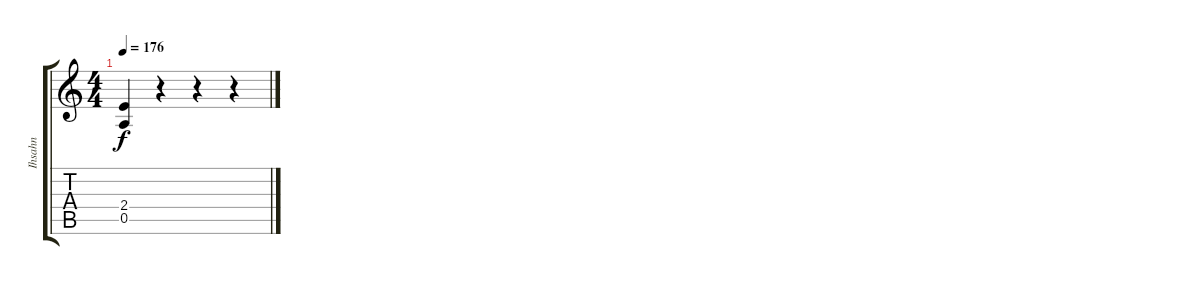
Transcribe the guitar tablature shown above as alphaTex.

\track ("Ihsahn" "Ihsahn") {instrument distortionguitar}
\staff {score tabs}
\tuning (E4 B3 G3 D3 A2 E2) {hide}
\ts (4 4)
\tempo 176
\clef g2
\ks c
(2.4 0.5).4{dy f} r.4 r.4 r.4
